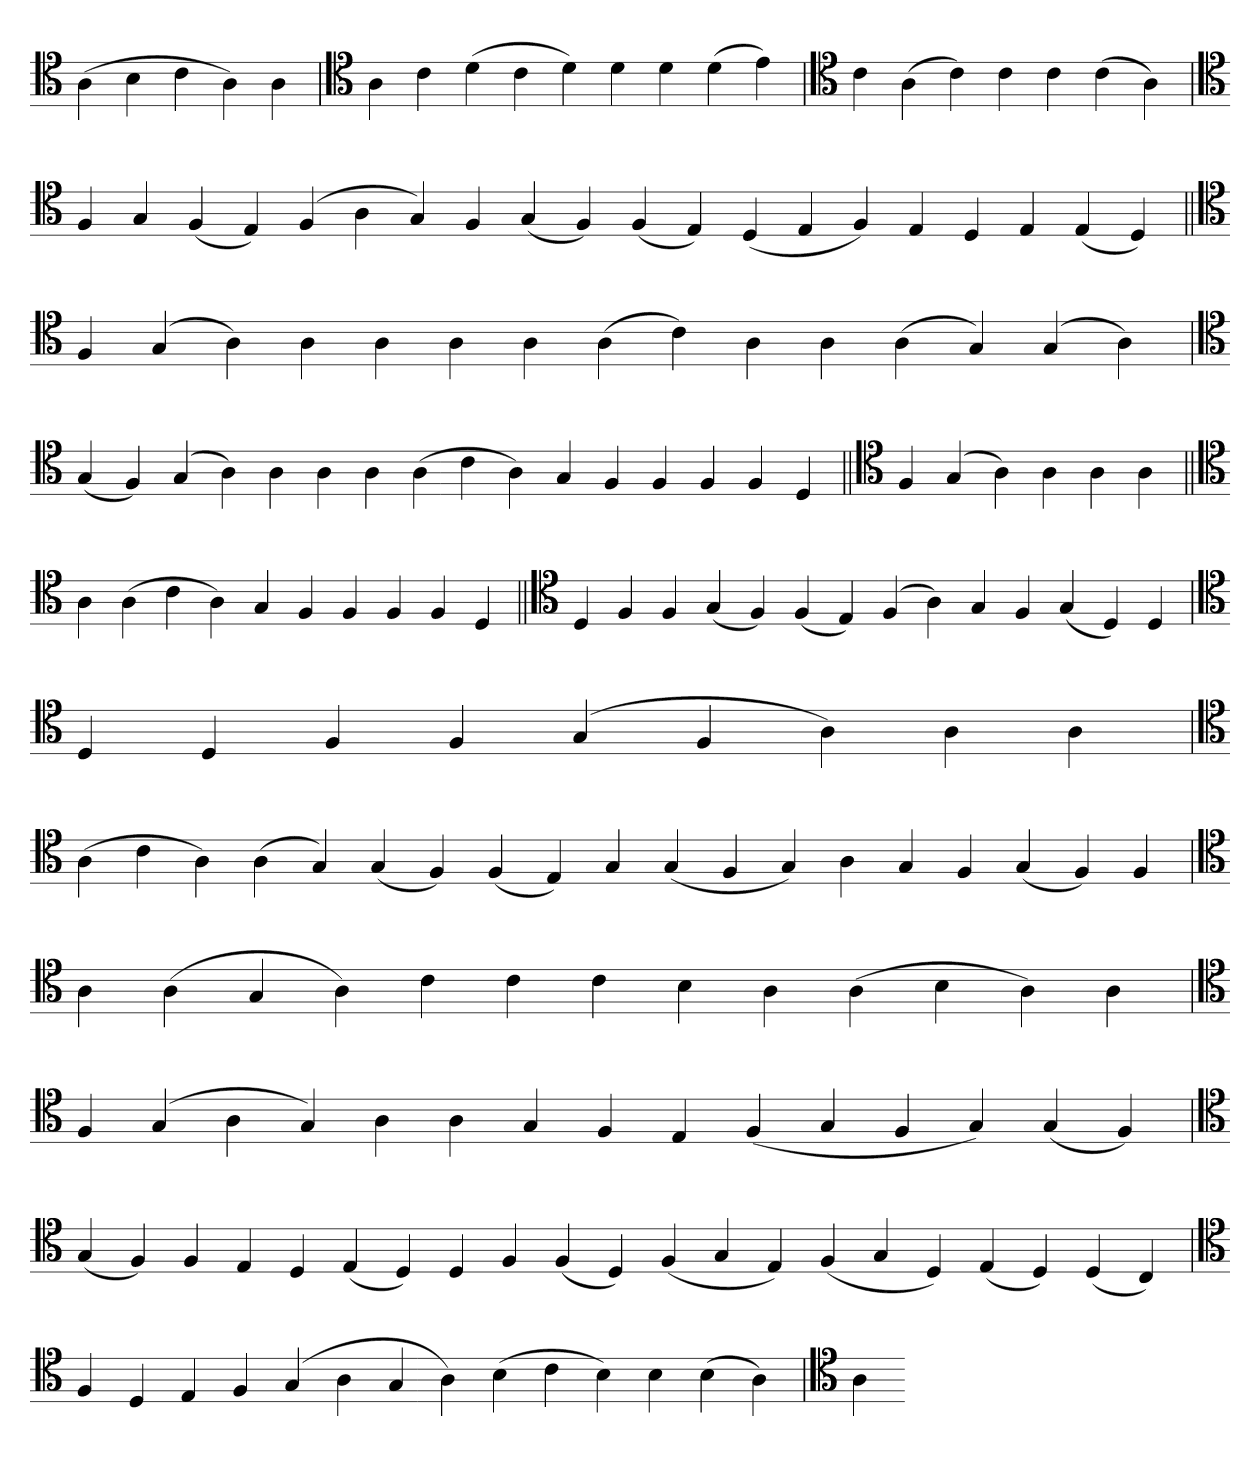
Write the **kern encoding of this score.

**kern
*part1
*staff1
*clefC4
=
(4A
4B
4c
4A)
4A
=
*clefC4
4A
4c
(4d
4c
4d)
4d
4d
(4d
4e)
=`
*clefC4
4c
(4A
4c)
4c
4c
(4c
4A)
=
*clefC4
4F
4G
(4F
4E)
(4F
4A
4G)
4F
(4G
4F)
(4F
4E)
(4D
4E
4F)
4E
4D
4E
(4E
4D)
=||
*clefC4
4F
(4G
4A)
4A
4A
4A
4A
(4A
4c)
4A
4A
(4A
4G)
(4G
4A)
=
*clefC4
(4G
4F)
(4G
4A)
4A
4A
4A
(4A
4c
4A)
4G
4F
4F
4F
4F
4D
=||
*clefC4
4F
(4G
4A)
4A
4A
4A
=||
*clefC4
4A
(4A
4c
4A)
4G
4F
4F
4F
4F
4D
=||
*clefC4
4D
4F
4F
(4G
4F)
(4F
4E)
(4F
4A)
4G
4F
(4G
4D)
4D
='
*clefC4
4D
4D
4F
4F
(4G
4F
4A)
4A
4A
=`
*clefC4
(4A
4c
4A)
(4A
4G)
(4G
4F)
(4F
4E)
4G
(4G
4F
4G)
4A
4G
4F
(4G
4F)
4F
=
*clefC4
4A
(4A
4G
4A)
4c
4c
4c
4B
4A
(4A
4B
4A)
4A
='
*clefC4
4F
(4G
4A
4G)
4A
4A
4G
4F
4E
(4F
4G
4F
4G)
(4G
4F)
=`
*clefC4
(4G
4F)
4F
4E
4D
(4E
4D)
4D
4F
(4F
4D)
(4F
4G
4E)
(4F
4G
4D)
(4E
4D)
(4D
4C)
=
*clefC4
4F
4D
4E
4F
(4G
4A
4G
4A)
(4B
4c
4B)
4B
(4B
4A)
=`
*clefC4
4A
=-
*-
